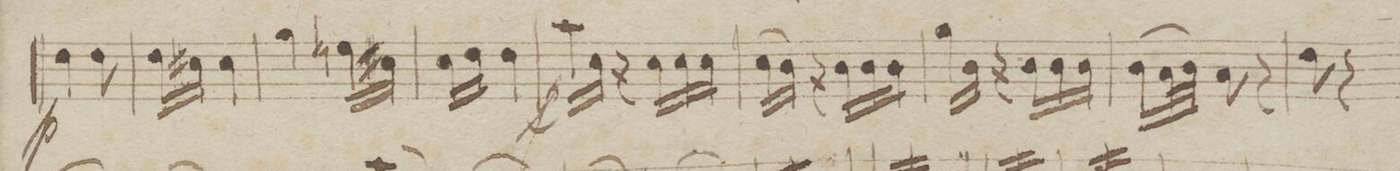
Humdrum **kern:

**kern	**dynam
*I"Violio 1mo	*
*clefG2	*
*k[b-e-]	*
*M3/8	*
4dd\	p
8dd\	.
=146	=146
16dd\LL	.
16cc#X\JJ	.
4cc#\	.
=147	=147
4gg\	.
16een\LL	.
16cc#X\JJ	.
=148	=148
16cc\LL	.
16dd\JJ	.
4dd\	.
=149	=149
16aa\LL	f
16cc\JJ	.
16r	.
16cc\LL	.
16cc\	.
16cc\JJ	.
=150	=150
(16cc\LL	.
16b-\JJ)	.
16r	.
16b-\LL	.
16b-\	.
16b-\JJ	.
=151	=151
16gg\LL	.
16b-\JJ	.
16r	.
16b-\LL	.
16b-\	.
16b-\JJ	.
=152	=152
(16b-\LL	.
32a\L	.
32b-\JJJ)	.
8a\	.
8r	.
=153	=153
8dd\	.
*-	*-
